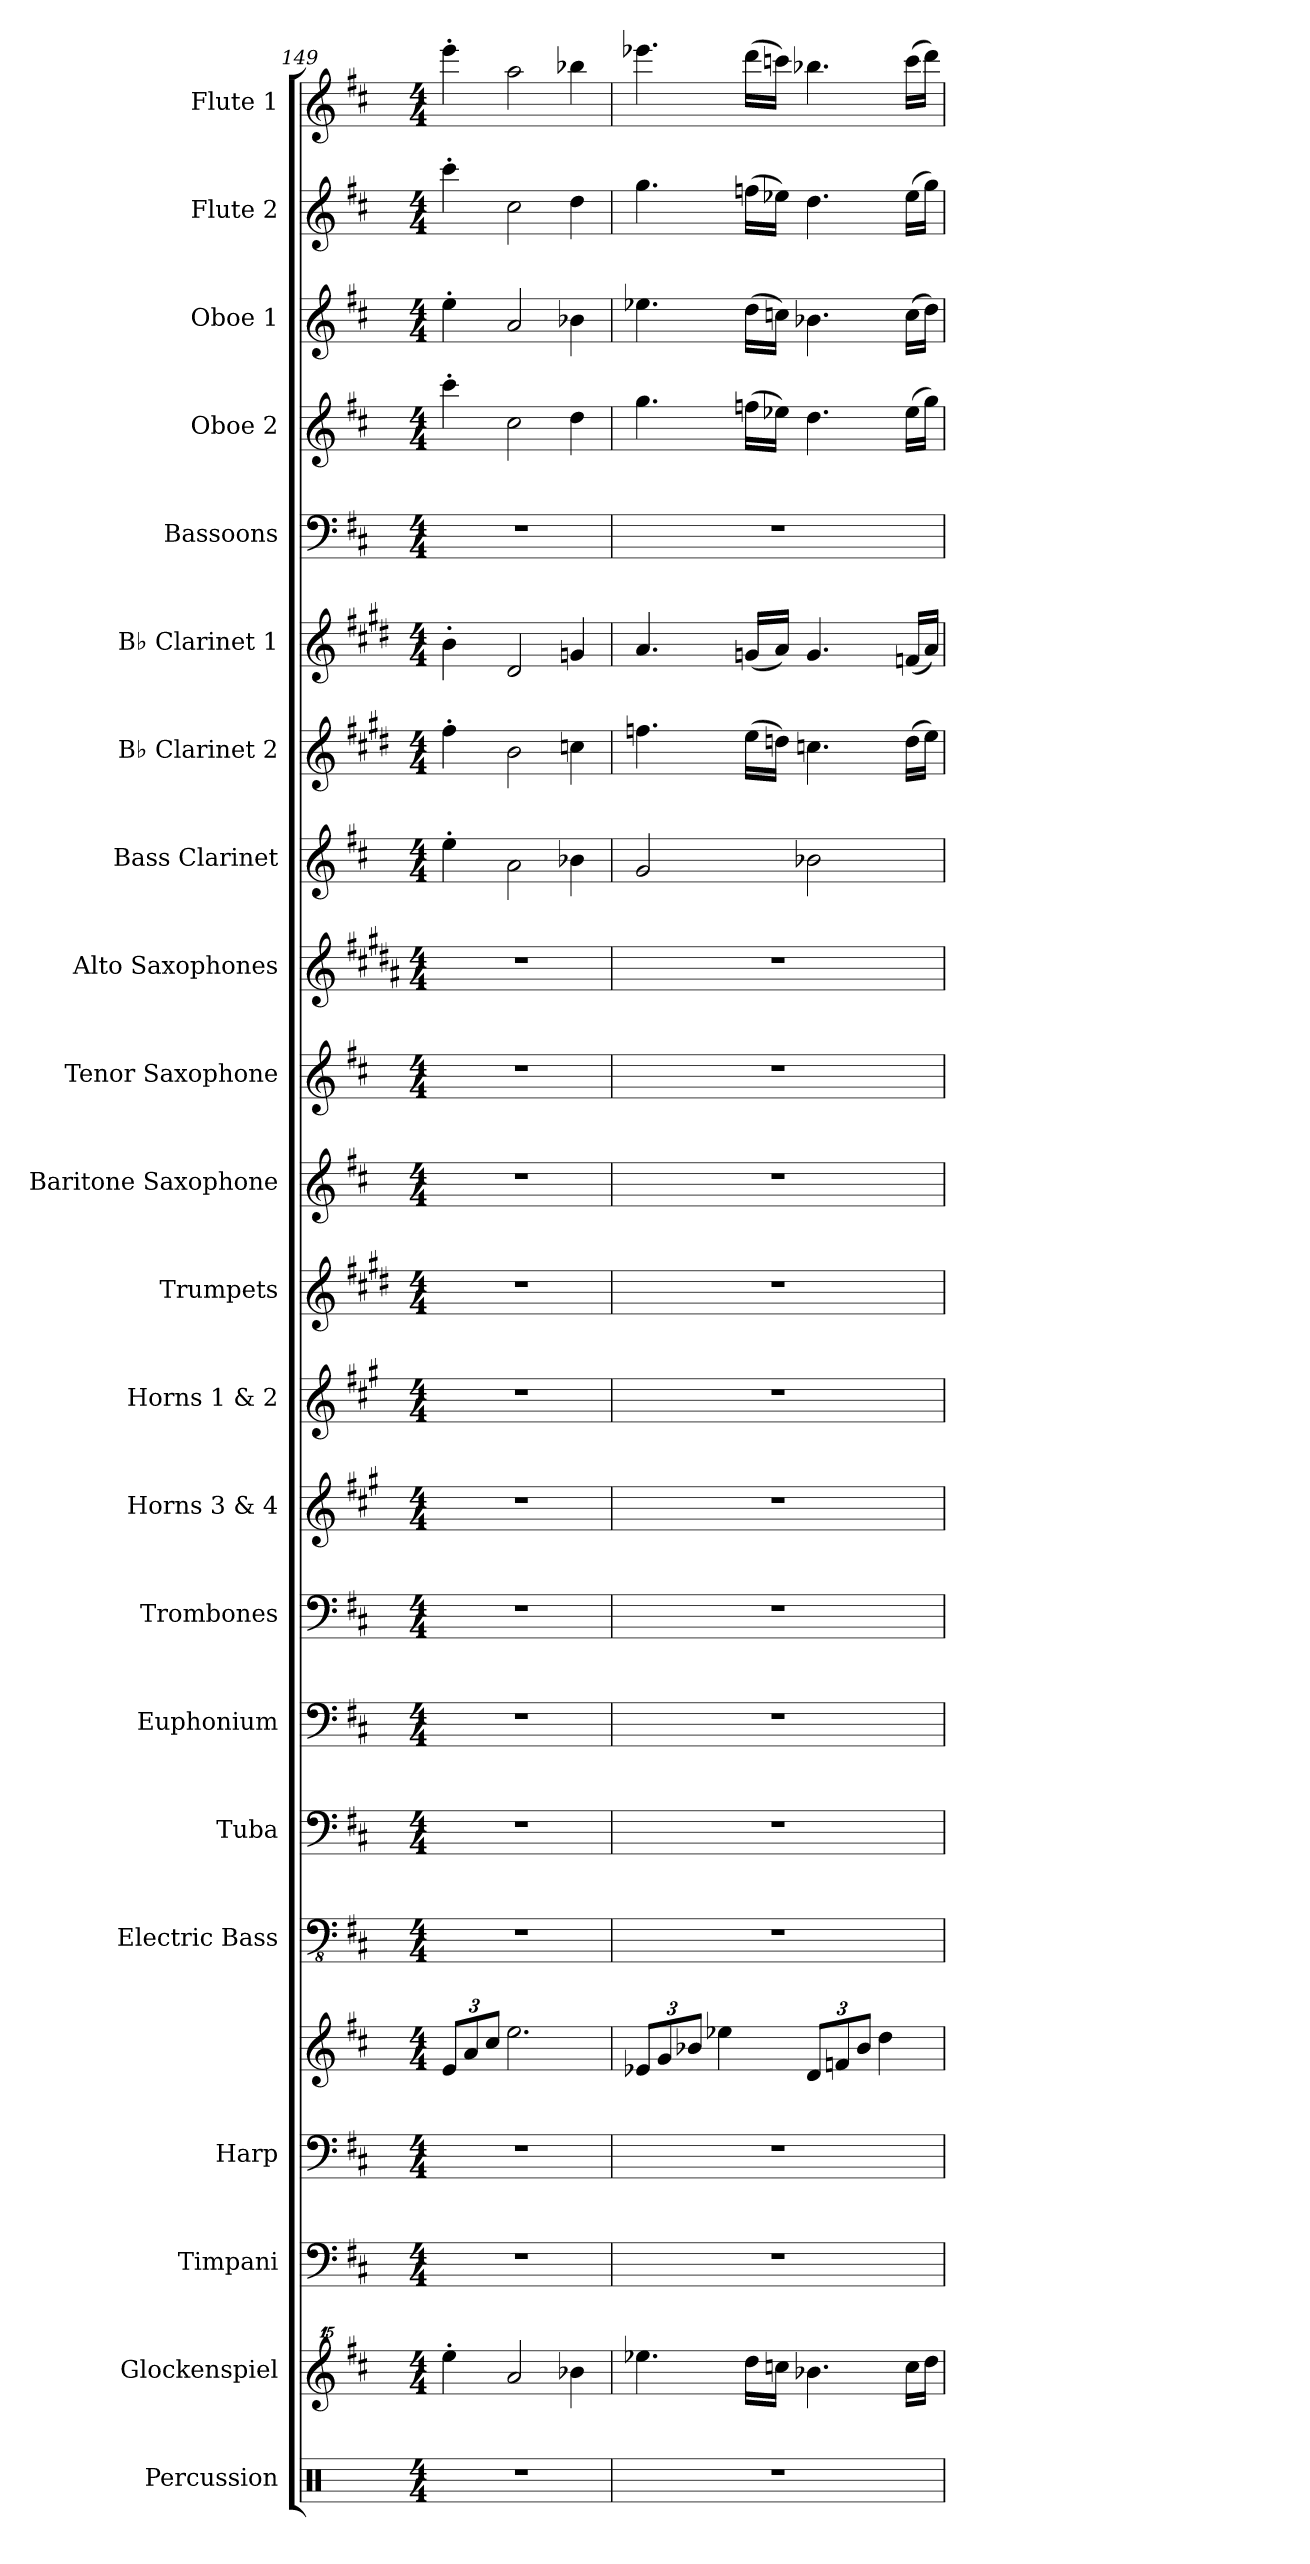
**kern	**kern	**kern	**kern	**kern	**kern	**kern	**kern	**kern	**kern	**kern	**kern	**kern	**kern	**kern	**kern	**kern	**kern	**kern	**kern	**kern	**kern	**kern
*part22	*part21	*part20	*part19	*part19	*part18	*part17	*part16	*part15	*part14	*part13	*part12	*part11	*part10	*part9	*part8	*part7	*part6	*part5	*part4	*part3	*part2	*part1
*staff23	*staff22	*staff21	*staff20	*staff19	*staff18	*staff17	*staff16	*staff15	*staff14	*staff13	*staff12	*staff11	*staff10	*staff9	*staff8	*staff7	*staff6	*staff5	*staff4	*staff3	*staff2	*staff1
*I"Percussion	*I"Glockenspiel	*I"Timpani	*I"Harp	*	*I"Electric Bass	*I"Tuba	*I"Euphonium	*I"Trombones	*I"Horns 3 &amp; 4	*I"Horns 1 &amp; 2	*I"Trumpets	*I"Baritone Saxophone	*I"Tenor Saxophone	*I"Alto Saxophones	*I"Bass Clarinet	*I"B♭ Clarinet 2	*I"B♭ Clarinet 1	*I"Bassoons	*I"Oboe 2	*I"Oboe 1	*I"Flute 2	*I"Flute 1
*I'Perc.	*I'Glk.	*I'Timp.	*I'Hrp.	*	*I'El. B.	*I'Tba.	*I'Euph.	*I'Tbns.	*I'Hns. 3/4	*I'Hns. 1/2	*I'Tpts.	*I'Bar. Sax.	*I'T. Sax.	*I'A. Saxes.	*I'B. Cl.	*I'B♭ Cl. 2	*I'B♭ Cl. 1	*I'Bsns.	*I'Ob. 2	*I'Ob. 1	*I'Fl. 2	*I'Fl. 1
*clefX	*clefG^^2	*clefF4	*clefF4	*clefG2	*clefFv4	*clefF4	*clefF4	*clefF4	*clefG2	*clefG2	*clefG2	*clefG2	*clefG2	*clefG2	*clefG2	*clefG2	*clefG2	*clefF4	*clefG2	*clefG2	*clefG2	*clefG2
*	*	*	*	*	*	*	*	*	*ITrd4c7	*ITrd4c7	*ITrd1c2	*ITrd12c21	*ITrd8c14	*ITrd5c9	*ITrd8c14	*ITrd1c2	*ITrd1c2	*	*	*	*	*
*k[]	*k[f#c#]	*k[f#c#]	*k[f#c#]	*k[f#c#]	*k[f#c#]	*k[f#c#]	*k[f#c#]	*k[f#c#]	*k[f#c#]	*k[f#c#]	*k[f#c#]	*k[f#c#]	*k[f#c#]	*k[f#c#]	*k[f#c#]	*k[f#c#]	*k[f#c#]	*k[f#c#]	*k[f#c#]	*k[f#c#]	*k[f#c#]	*k[f#c#]
*M4/4	*M4/4	*M4/4	*M4/4	*M4/4	*M4/4	*M4/4	*M4/4	*M4/4	*M4/4	*M4/4	*M4/4	*M4/4	*M4/4	*M4/4	*M4/4	*M4/4	*M4/4	*M4/4	*M4/4	*M4/4	*M4/4	*M4/4
*	*	*	*	*Xbrackettup	*	*	*	*	*	*	*	*	*	*	*	*	*	*	*	*	*	*
=149	=149	=149	=149	=149	=149	=149	=149	=149	=149	=149	=149	=149	=149	=149	=149	=149	=149	=149	=149	=149	=149	=149
1r	4eeee'\	1r	1r	12e/L	1r	1r	1r	1r	1r	1r	1r	1r	1r	1r	4e'\	4ee'\	4a'\	1r	4ccc#'\	4ee'\	4ccc#'\	4eee'\
.	.	.	.	12a/	.	.	.	.	.	.	.	.	.	.	.	.	.	.	.	.	.	.
.	.	.	.	12cc#/J	.	.	.	.	.	.	.	.	.	.	.	.	.	.	.	.	.	.
.	2aaa/	.	.	2.ee\	.	.	.	.	.	.	.	.	.	.	2A\	2a\	2c#/	.	2cc#\	2a/	2cc#\	2aa\
.	4bbb-X\	.	.	.	.	.	.	.	.	.	.	.	.	.	4B-X\	4b-X\	4fn/	.	4dd\	4b-X\	4dd\	4bb-X\
=150	=150	=150	=150	=150	=150	=150	=150	=150	=150	=150	=150	=150	=150	=150	=150	=150	=150	=150	=150	=150	=150	=150
1r	4.eeee-X\	1r	1r	12e-X/L	1r	1r	1r	1r	1r	1r	1r	1r	1r	1r	2G/	4.ee-X\	4.g/	1r	4.gg\	4.ee-X\	4.gg\	4.eee-X\
.	.	.	.	12g/	.	.	.	.	.	.	.	.	.	.	.	.	.	.	.	.	.	.
.	.	.	.	12b-X/J	.	.	.	.	.	.	.	.	.	.	.	.	.	.	.	.	.	.
.	.	.	.	4ee-X\	.	.	.	.	.	.	.	.	.	.	.	.	.	.	.	.	.	.
.	16dddd\LL	.	.	.	.	.	.	.	.	.	.	.	.	.	.	(16dd\LL	(16fn/LL	.	(16ffn\LL	(16dd\LL	(16ffn\LL	(16ddd\LL
.	16ccccn\JJ	.	.	.	.	.	.	.	.	.	.	.	.	.	.	16ccn\JJ)	16g/JJ)	.	16ee-X\JJ)	16ccn\JJ)	16ee-X\JJ)	16cccn\JJ)
.	4.bbb-X\	.	.	12d/L	.	.	.	.	.	.	.	.	.	.	2B-X\	4.b-X\	4.f/	.	4.dd\	4.b-X\	4.dd\	4.bb-X\
.	.	.	.	12fn/	.	.	.	.	.	.	.	.	.	.	.	.	.	.	.	.	.	.
.	.	.	.	12b-/J	.	.	.	.	.	.	.	.	.	.	.	.	.	.	.	.	.	.
.	.	.	.	4dd\	.	.	.	.	.	.	.	.	.	.	.	.	.	.	.	.	.	.
.	16cccc\LL	.	.	.	.	.	.	.	.	.	.	.	.	.	.	(16cc\LL	(16e-X/LL	.	(16ee-\LL	(16cc\LL	(16ee-\LL	(16ccc\LL
.	16dddd\JJ	.	.	.	.	.	.	.	.	.	.	.	.	.	.	16dd\JJ)	16g/JJ)	.	16gg\JJ)	16dd\JJ)	16gg\JJ)	16ddd\JJ)
=	=	=	=	=	=	=	=	=	=	=	=	=	=	=	=	=	=	=	=	=	=	=
*-	*-	*-	*-	*-	*-	*-	*-	*-	*-	*-	*-	*-	*-	*-	*-	*-	*-	*-	*-	*-	*-	*-
